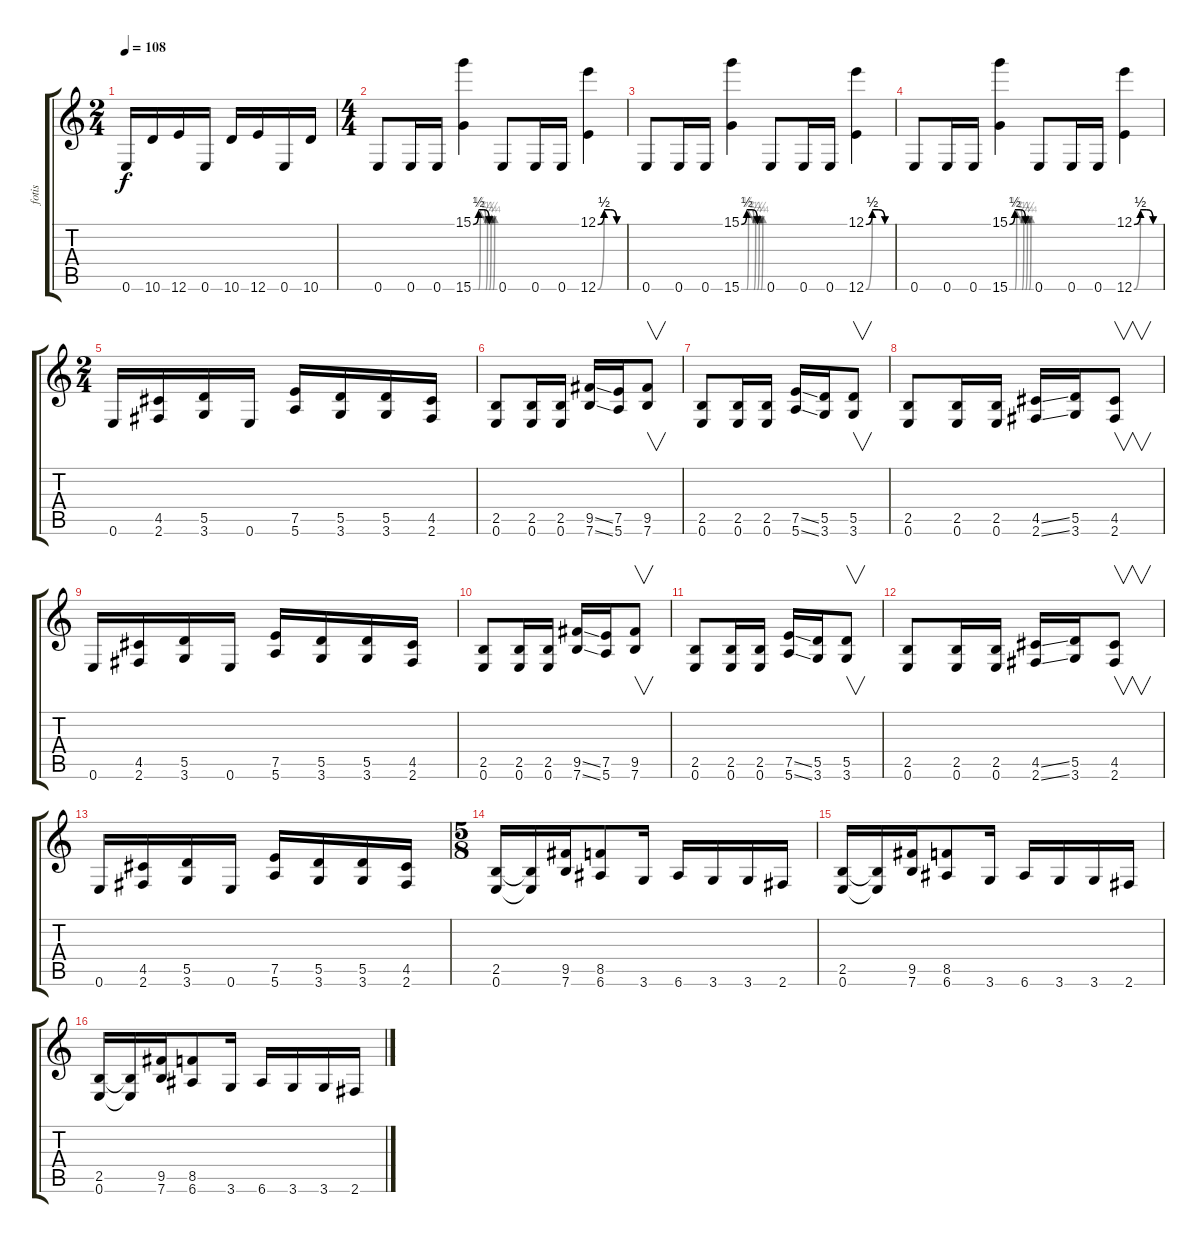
\track ("fotis" "fotis") {instrument overdrivenguitar}
\staff {score tabs}
\tuning (E4 B3 G3 D3 A2 E2) {hide}
\ts (2 4)
\tempo 108
\clef g2
\ks c
0.6.16{dy f} 10.6.16 12.6.16 0.6.16 10.6.16 12.6.16 0.6.16 10.6.16 |
\ts (4 4)
0.6.8 0.6.16 0.6.16 (15.1{be (custom 0 0 15 2 30 2 45 0 60 0)} 15.6{be (custom 0 0 10 0 15 0 20 2 30 2 35 0 40 1 45 0 50 1 55 0 60 1)}).4 0.6.8 0.6.16 0.6.16 (12.1{be (custom 0 0 15 2 30 2 45 0 60 0)} 12.6{be (custom 0 0 15 2 30 2 45 0 60 0)}).4 |
0.6.8 0.6.16 0.6.16 (15.1{be (custom 0 0 15 2 30 2 45 0 60 0)} 15.6{be (custom 0 0 10 0 15 0 20 2 30 2 35 0 40 1 45 0 50 1 55 0 60 1)}).4 0.6.8 0.6.16 0.6.16 (12.1{be (custom 0 0 15 2 30 2 45 0 60 0)} 12.6{be (custom 0 0 15 2 30 2 45 0 60 0)}).4 |
0.6.8 0.6.16 0.6.16 (15.1{be (custom 0 0 15 2 30 2 45 0 60 0)} 15.6{be (custom 0 0 10 0 15 0 20 2 30 2 35 0 40 1 45 0 50 1 55 0 60 1)}).4 0.6.8 0.6.16 0.6.16 (12.1{be (custom 0 0 15 2 30 2 45 0 60 0)} 12.6{be (custom 0 0 15 2 30 2 45 0 60 0)}).4 |
\ts (2 4)
0.6.16 (4.5 2.6).16 (5.5 3.6).16 0.6.16 (7.5 5.6).16 (5.5 3.6).16 (5.5 3.6).16 (4.5 2.6).16 |
(2.5 0.6).8 (2.5 0.6).16 (2.5 0.6).16 (9.5{ss} 7.6{ss}).16 (7.5 5.6).16 (9.5 7.6).8{v} |
(2.5 0.6).8 (2.5 0.6).16 (2.5 0.6).16 (7.5{ss} 5.6{ss}).16 (5.5 3.6).16 (5.5 3.6).8{v} |
(2.5 0.6).8 (2.5 0.6).16 (2.5 0.6).16 (4.5{ss} 2.6{ss}).16 (5.5 3.6).16 (4.5 2.6).8{v} |
0.6.16 (4.5 2.6).16 (5.5 3.6).16 0.6.16 (7.5 5.6).16 (5.5 3.6).16 (5.5 3.6).16 (4.5 2.6).16 |
(2.5 0.6).8 (2.5 0.6).16 (2.5 0.6).16 (9.5{ss} 7.6{ss}).16 (7.5 5.6).16 (9.5 7.6).8{v} |
(2.5 0.6).8 (2.5 0.6).16 (2.5 0.6).16 (7.5{ss} 5.6{ss}).16 (5.5 3.6).16 (5.5 3.6).8{v} |
(2.5 0.6).8 (2.5 0.6).16 (2.5 0.6).16 (4.5{ss} 2.6{ss}).16 (5.5 3.6).16 (4.5 2.6).8{v} |
0.6.16 (4.5 2.6).16 (5.5 3.6).16 0.6.16 (7.5 5.6).16 (5.5 3.6).16 (5.5 3.6).16 (4.5 2.6).16 |
\ts (5 8)
(2.5 0.6).16 (2.5{t} 0.6{t}).16 (9.5 7.6).16 (8.5 6.6).8 3.6.16 6.6.16 3.6.16 3.6.16 2.6.16 |
(2.5 0.6).16 (2.5{t} 0.6{t}).16 (9.5 7.6).16 (8.5 6.6).8 3.6.16 6.6.16 3.6.16 3.6.16 2.6.16 |
(2.5 0.6).16 (2.5{t} 0.6{t}).16 (9.5 7.6).16 (8.5 6.6).8 3.6.16 6.6.16 3.6.16 3.6.16 2.6.16
